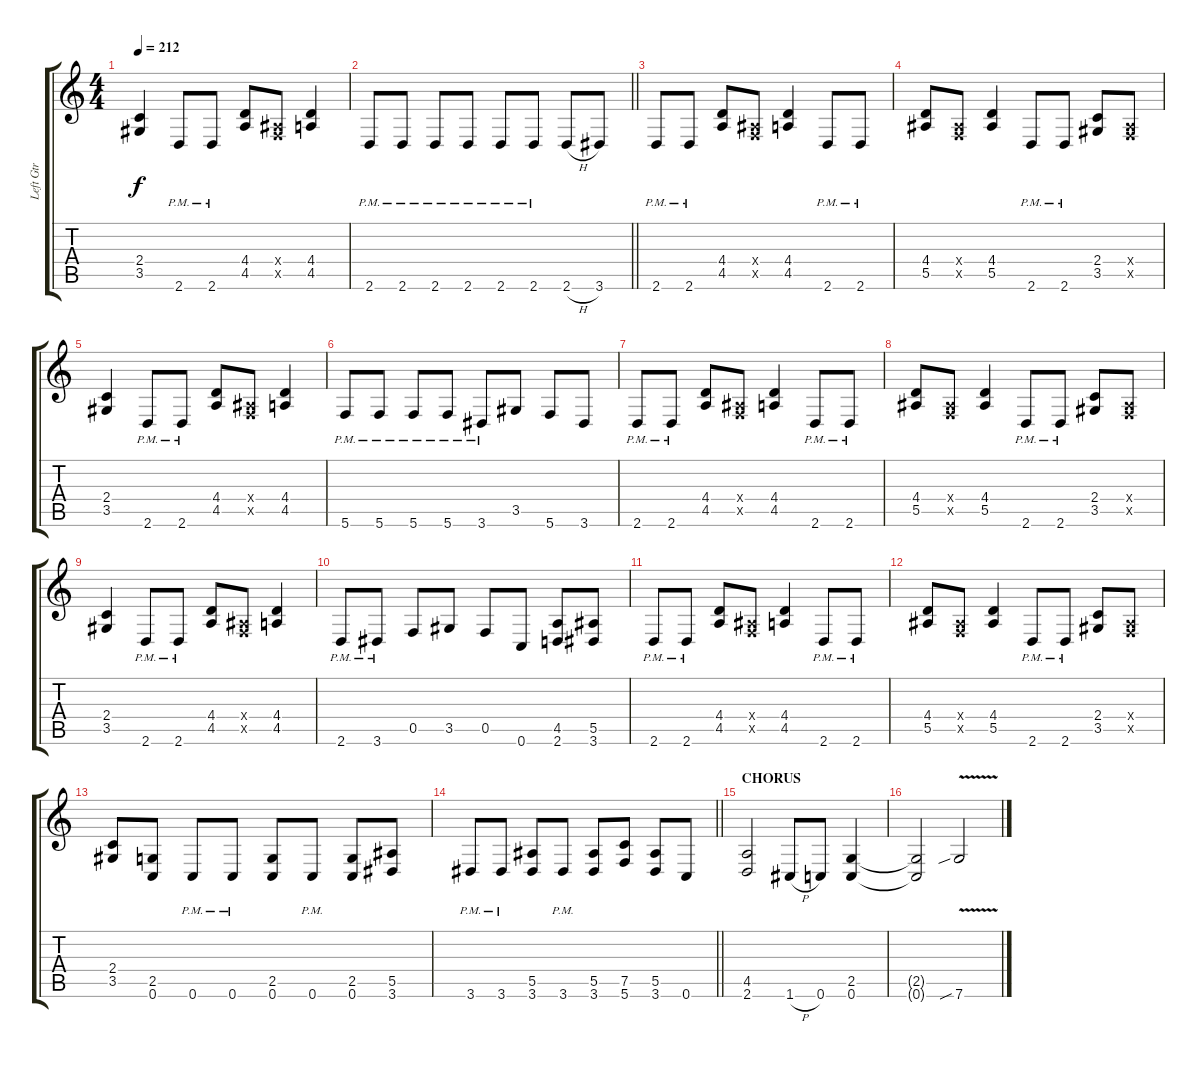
\track ("Left Gtr" "Left Gtr") {instrument distortionguitar}
\staff {score tabs}
\tuning (C4 G3 Eb3 Bb2 F2 C2) {hide}
\ts (4 4)
\tempo 212
\clef g2
\ks c
(2.4 3.5).4{dy f} 2.6{pm}.8 2.6{pm}.8 (4.4 4.5).8 (0.4{x} 0.5{x}).8 (4.4 4.5).4 |
\barLineRight lightlight
2.6{pm}.8 2.6{pm}.8 2.6{pm}.8 2.6{pm}.8 2.6{pm}.8 2.6{pm}.8 2.6{h}.8 3.6.8 |
\section ("" "")
2.6{pm}.8 2.6{pm}.8 (4.4 4.5).8 (0.4{x} 0.5{x}).8 (4.4 4.5).4 2.6{pm}.8 2.6{pm}.8 |
(4.4 5.5).8 (0.4{x} 0.5{x}).8 (4.4 5.5).4 2.6{pm}.8 2.6{pm}.8 (2.4 3.5).8 (0.4{x} 0.5{x}).8 |
(2.4 3.5).4 2.6{pm}.8 2.6{pm}.8 (4.4 4.5).8 (0.4{x} 0.5{x}).8 (4.4 4.5).4 |
5.6{pm}.8 5.6{pm}.8 5.6{pm}.8 5.6{pm}.8 3.6{pm}.8 3.5.8 5.6.8 3.6.8 |
2.6{pm}.8 2.6{pm}.8 (4.4 4.5).8 (0.4{x} 0.5{x}).8 (4.4 4.5).4 2.6{pm}.8 2.6{pm}.8 |
(4.4 5.5).8 (0.4{x} 0.5{x}).8 (4.4 5.5).4 2.6{pm}.8 2.6{pm}.8 (2.4 3.5).8 (0.4{x} 0.5{x}).8 |
(2.4 3.5).4 2.6{pm}.8 2.6{pm}.8 (4.4 4.5).8 (0.4{x} 0.5{x}).8 (4.4 4.5).4 |
2.6{pm}.8 3.6{pm}.8 0.5.8 3.5.8 0.5.8 0.6.8 (4.5 2.6).8 (5.5 3.6).8 |
2.6{pm}.8 2.6{pm}.8 (4.4 4.5).8 (0.4{x} 0.5{x}).8 (4.4 4.5).4 2.6{pm}.8 2.6{pm}.8 |
(4.4 5.5).8 (0.4{x} 0.5{x}).8 (4.4 5.5).4 2.6{pm}.8 2.6{pm}.8 (2.4 3.5).8 (0.4{x} 0.5{x}).8 |
(2.4 3.5).8 (2.5 0.6).8 0.6{pm}.8 0.6{pm}.8 (2.5 0.6).8 0.6{pm}.8 (2.5 0.6).8 (5.5 3.6).8 |
\barLineRight lightlight
3.6{pm}.8 3.6{pm}.8 (5.5 3.6).8 3.6{pm}.8 (5.5 3.6).8 (7.5 5.6).8 (5.5 3.6).8 0.6.8 |
\section ("" "CHORUS")
(4.5 2.6).2 1.6{h}.8 0.6.8 (2.5 0.6).4 |
(2.5{t} 0.6{t}).2 7.6{v sib}.2
